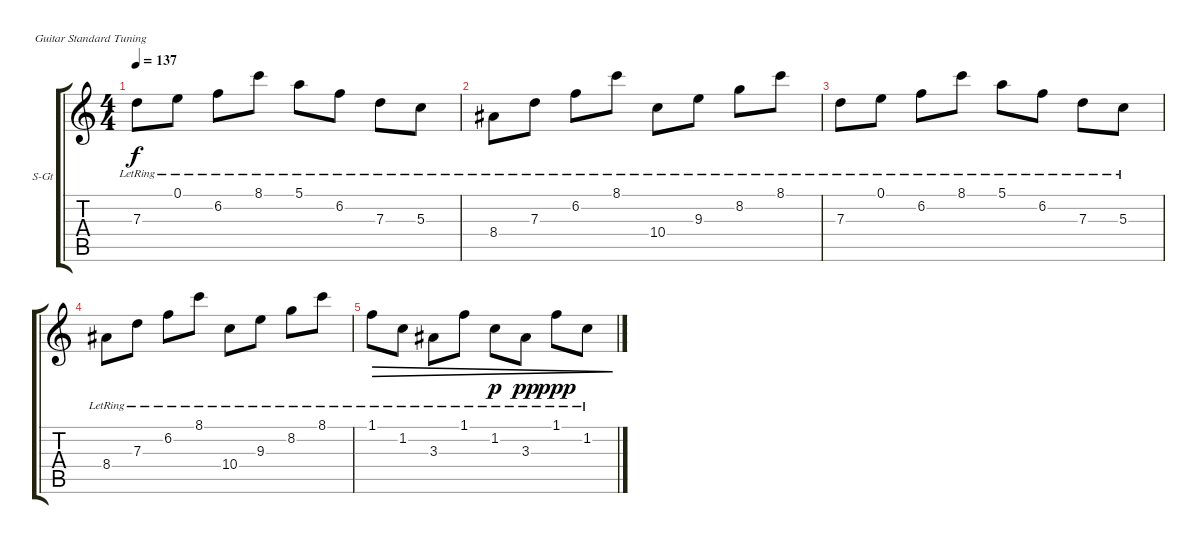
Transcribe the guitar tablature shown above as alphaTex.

\defaultSystemsLayout 4
\bracketExtendMode groupsimilarinstruments
\firstSystemTrackNameOrientation horizontal
\otherSystemsTrackNameOrientation horizontal
\track ("Steel Guitar" "S-Gt") {instrument acousticguitarsteel}
\staff {score tabs}
\tuning (E4 B3 G3 D3 A2 E2)
\ts (4 4)
\tempo 137
\clef g2
\ks c
7.3{lr}.8{dy f} 0.1{lr}.8 6.2{lr}.8 8.1{lr}.8 5.1{lr}.8 6.2{lr}.8 7.3{lr}.8 5.3{lr}.8 |
8.4{lr}.8 7.3{lr}.8 6.2{lr}.8 8.1{lr}.8 10.4{lr}.8 9.3{lr}.8 8.2{lr}.8 8.1{lr}.8 |
7.3{lr}.8 0.1{lr}.8 6.2{lr}.8 8.1{lr}.8 5.1{lr}.8 6.2{lr}.8 7.3{lr}.8 5.3{lr}.8 |
8.4{lr}.8 7.3{lr}.8 6.2{lr}.8 8.1{lr}.8 10.4{lr}.8 9.3{lr}.8 8.2{lr}.8 8.1{lr}.8 |
1.1{lr}.8{dec} 1.2{lr}.8{dec} 3.3{lr}.8{dec} 1.1{lr}.8{dec} 1.2{lr}.8{dec dy p} 3.3{lr}.8{dec dy pp} 1.1{lr}.8{dec dy ppp} 1.2{lr}.8{dec}
